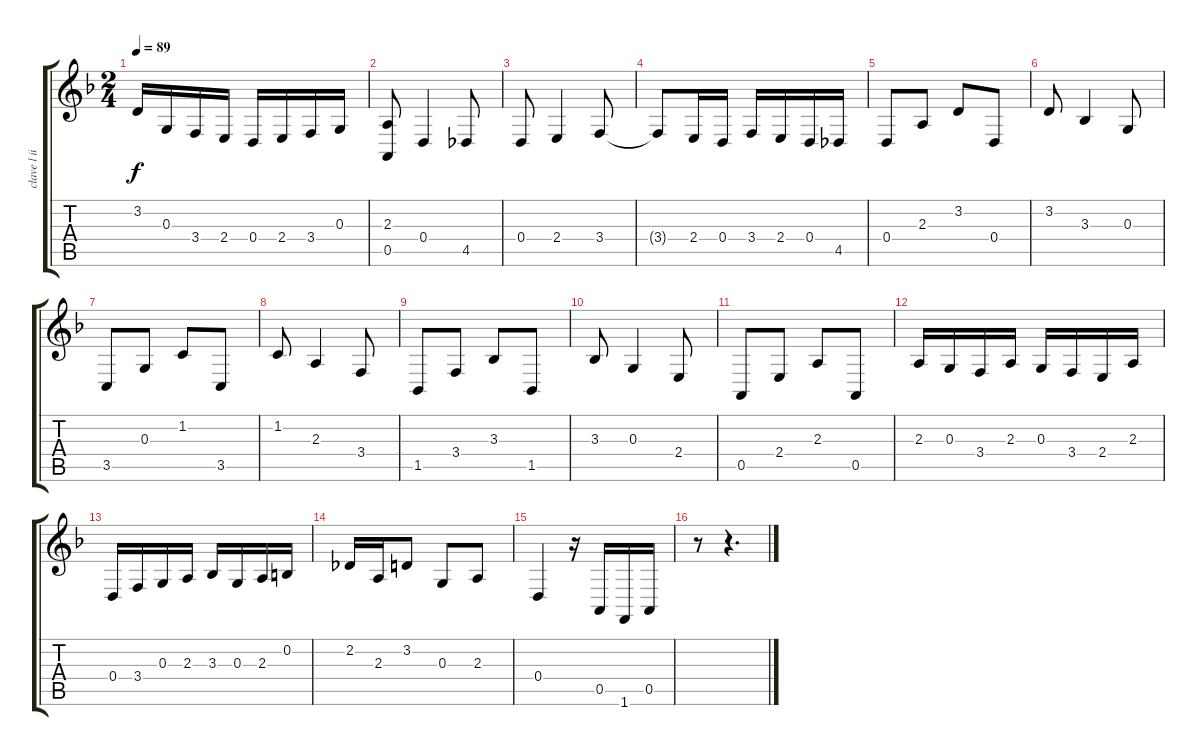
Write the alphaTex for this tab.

\track ("clave l ii" "clave l ii") {instrument harpsichord}
\staff {score tabs}
\tuning (E4 B3 G3 D3 A2 E2) {hide}
\ts (2 4)
\tempo 89
\clef g2
\ks dminor
3.2.16{dy f} 0.3.16 3.4.16 2.4.16 0.4.16 2.4.16 3.4.16 0.3.16 |
(2.3 0.5).8 0.4.4 4.5.8 |
0.4.8 2.4.4 3.4.8 |
3.4{t}.8 2.4.16 0.4.16 3.4.16 2.4.16 0.4.16 4.5.16 |
0.4.8 2.3.8 3.2.8 0.4.8 |
3.2.8 3.3.4 0.3.8 |
3.5.8 0.3.8 1.2.8 3.5.8 |
1.2.8 2.3.4 3.4.8 |
1.5.8 3.4.8 3.3.8 1.5.8 |
3.3.8 0.3.4 2.4.8 |
0.5.8 2.4.8 2.3.8 0.5.8 |
2.3.16 0.3.16 3.4.16 2.3.16 0.3.16 3.4.16 2.4.16 2.3.16 |
0.4.16 3.4.16 0.3.16 2.3.16 3.3.16 0.3.16 2.3.16 0.2.16 |
2.2.16 2.3.16 3.2.8 0.3.8 2.3.8 |
0.4.4 r.16 0.5.16 1.6.16 0.5.16 |
r.8 r.4{d}
